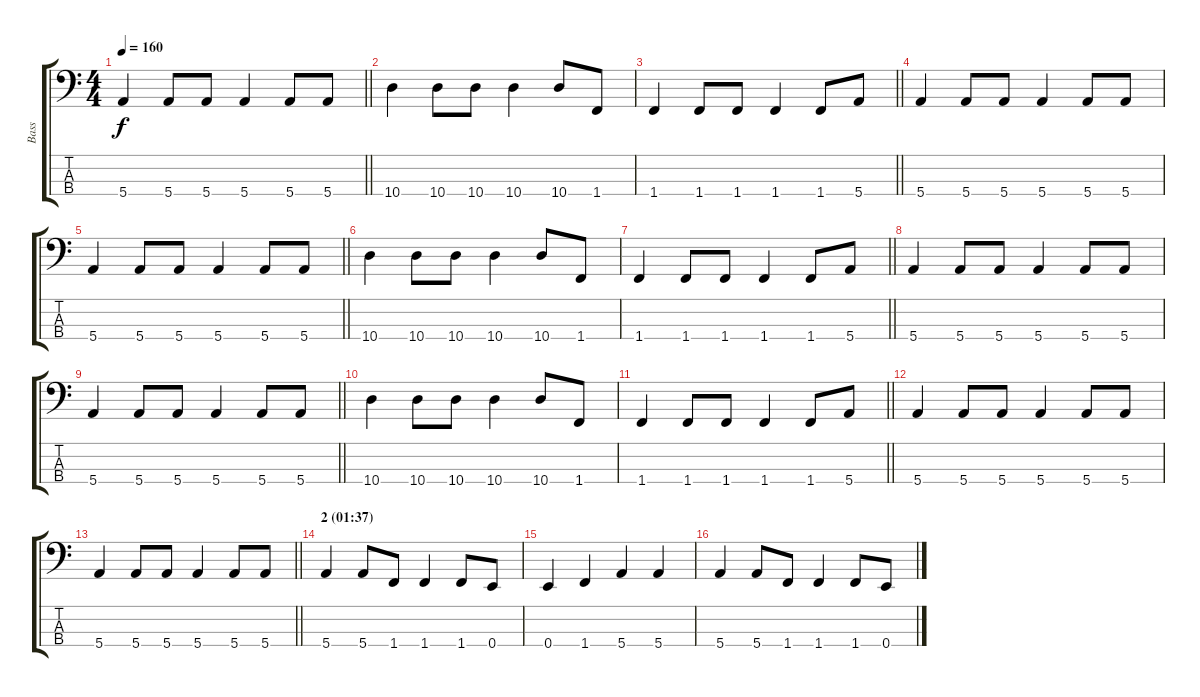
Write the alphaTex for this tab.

\track ("Bass" "Bass") {instrument electricbassfinger}
\staff {score tabs}
\tuning (G2 D2 A1 E1) {hide}
\ts (4 4)
\tempo 160
\clef f4
\barLineRight lightlight
\ks c
5.4.4{dy f} 5.4.8 5.4.8 5.4.4 5.4.8 5.4.8 |
10.4.4 10.4.8 10.4.8 10.4.4 10.4.8 1.4.8 |
\barLineRight lightlight
1.4.4 1.4.8 1.4.8 1.4.4 1.4.8 5.4.8 |
5.4.4 5.4.8 5.4.8 5.4.4 5.4.8 5.4.8 |
\barLineRight lightlight
5.4.4 5.4.8 5.4.8 5.4.4 5.4.8 5.4.8 |
10.4.4 10.4.8 10.4.8 10.4.4 10.4.8 1.4.8 |
\barLineRight lightlight
1.4.4 1.4.8 1.4.8 1.4.4 1.4.8 5.4.8 |
5.4.4 5.4.8 5.4.8 5.4.4 5.4.8 5.4.8 |
\barLineRight lightlight
5.4.4 5.4.8 5.4.8 5.4.4 5.4.8 5.4.8 |
10.4.4 10.4.8 10.4.8 10.4.4 10.4.8 1.4.8 |
\barLineRight lightlight
1.4.4 1.4.8 1.4.8 1.4.4 1.4.8 5.4.8 |
5.4.4 5.4.8 5.4.8 5.4.4 5.4.8 5.4.8 |
\barLineRight lightlight
5.4.4 5.4.8 5.4.8 5.4.4 5.4.8 5.4.8 |
\section ("" "2 (01:37)")
5.4.4 5.4.8 1.4.8 1.4.4 1.4.8 0.4.8 |
0.4.4 1.4.4 5.4.4 5.4.4 |
5.4.4 5.4.8 1.4.8 1.4.4 1.4.8 0.4.8
